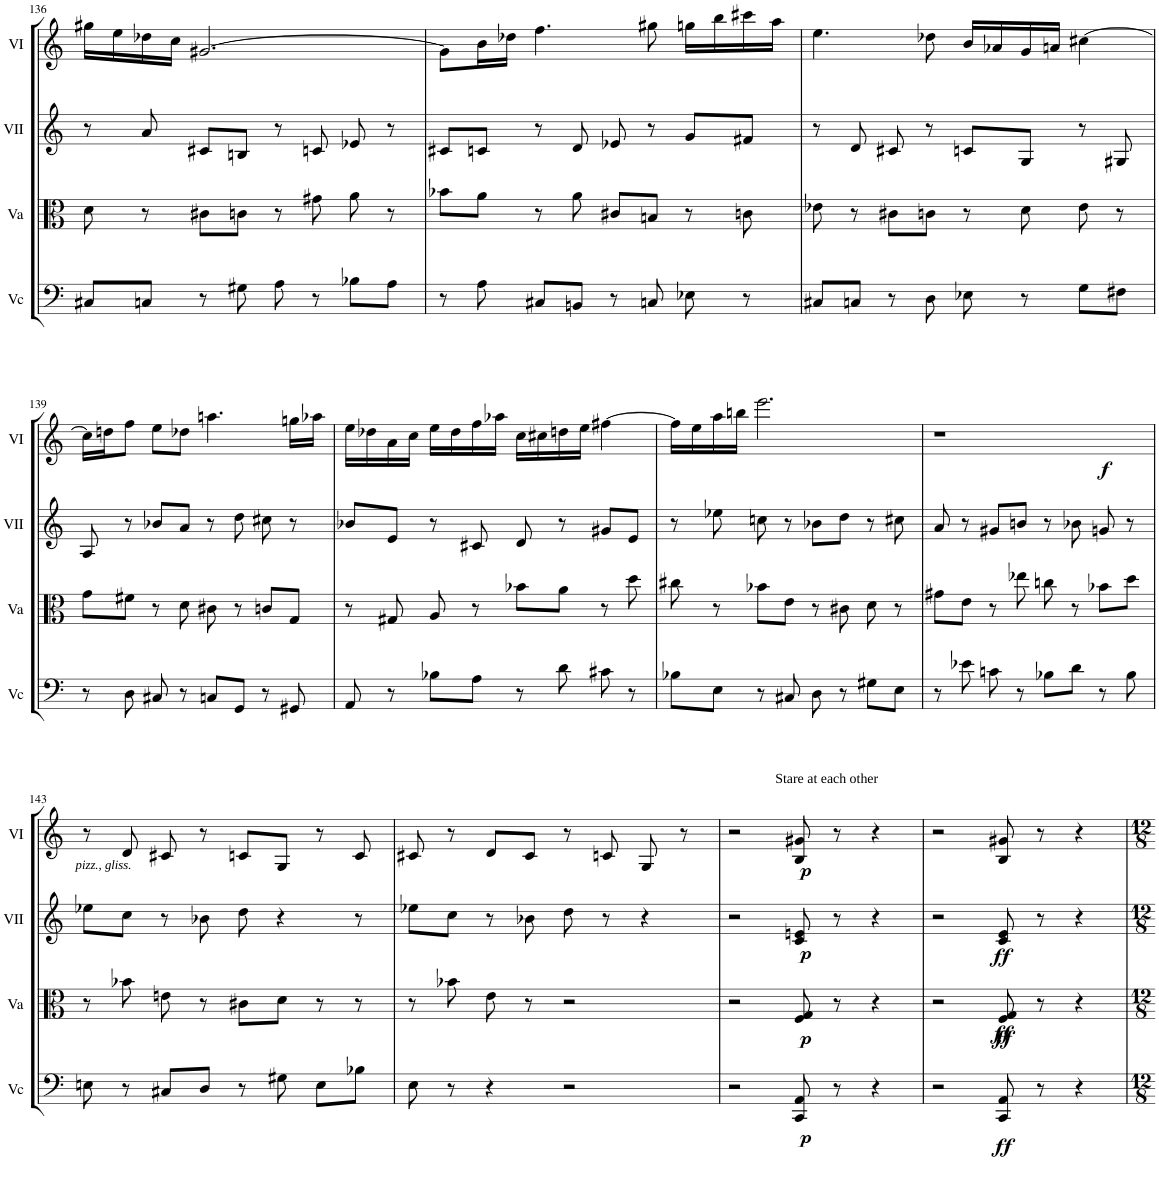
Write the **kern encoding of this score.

**kern	**dynam	**kern	**dynam	**kern	**dynam	**kern	**dynam
*part4	*part4	*part3	*part3	*part2	*part2	*part1	*part1
*staff4	*staff4	*staff3	*staff3	*staff2	*staff2	*staff1	*staff1
*I"Vc	*	*I"Va	*	*I"VII	*	*I"VI	*
*I'Vc	*	*I'Va	*	*I'VII	*	*I'VI	*
!!LO:PB:g=z
*clefF4	*	*clefC3	*	*clefG2	*	*clefG2	*
*k[]	*	*k[]	*	*k[]	*	*k[]	*
*M4/4	*	*M4/4	*	*M4/4	*	*M4/4	*
=136	=136	=136	=136	=136	=136	=136	=136
8C#X/L	.	8d\	.	8r	.	16gg#X\LL	.
.	.	.	.	.	.	16ee\	.
8Cn/J	.	8r	.	8a/	.	16dd-X\	.
.	.	.	.	.	.	16cc\JJ	.
8r	.	8c#X\L	.	8c#X/L	.	[2.g#X/	.
8G#X\	.	8cn\J	.	8Bn/J	.	.	.
8A\	.	8r	.	8r	.	.	.
8r	.	8g#X\	.	8cn/	.	.	.
8B-X\L	.	8a\	.	8e-X/	.	.	.
8A\J	.	8r	.	8r	.	.	.
=137	=137	=137	=137	=137	=137	=137	=137
8r	.	8b-X\L	.	8c#X/L	.	8g#\L]	.
8A\	.	8a\J	.	8cn/J	.	16b\L	.
.	.	.	.	.	.	16dd-X\JJ	.
8C#X/L	.	8r	.	8r	.	4.ff\	.
8BBn/J	.	8a\	.	8d/	.	.	.
8r	.	8c#X/L	.	8e-X/	.	.	.
8Cn/	.	8Bn/J	.	8r	.	8gg#X\	.
8E-X\	.	8r	.	8g/L	.	16ggn\LL	.
.	.	.	.	.	.	16bb\	.
8r	.	8cn\	.	8f#X/J	.	16ccc#X\	.
.	.	.	.	.	.	16aa\JJ	.
=138	=138	=138	=138	=138	=138	=138	=138
8C#X/L	.	8e-X\	.	8r	.	4.ee\	.
8Cn/J	.	8r	.	8d/	.	.	.
8r	.	8c#X\L	.	8c#X/	.	.	.
8D\	.	8cn\J	.	8r	.	8dd-X\	.
8E-X\	.	8r	.	8cn/L	.	16b/LL	.
.	.	.	.	.	.	16a-X/	.
8r	.	8d\	.	8G/J	.	16g/	.
.	.	.	.	.	.	16an/JJ	.
8G\L	.	8e-\	.	8r	.	[4cc#X\	.
8F#X\J	.	8r	.	8G#X/	.	.	.
!!LO:LB:g=z
=139	=139	=139	=139	=139	=139	=139	=139
8r	.	8g\L	.	8A/	.	16cc#\LL]	.
.	.	.	.	.	.	16ddn\J	.
8D\	.	8f#X\J	.	8r	.	8ff\J	.
8C#X/	.	8r	.	8b-X/L	.	8ee\L	.
8r	.	8d\	.	8a/J	.	8dd-X\J	.
8Cn/L	.	8c#X\	.	8r	.	4.aan\	.
8GG/J	.	8r	.	8dd\	.	.	.
8r	.	8cn/L	.	8cc#X\	.	.	.
8GG#X/	.	8G/J	.	8r	.	16ggn\LL	.
.	.	.	.	.	.	16aa-X\JJ	.
=140	=140	=140	=140	=140	=140	=140	=140
8AA/	.	8r	.	8b-X/L	.	16ee\LL	.
.	.	.	.	.	.	16dd-X\	.
8r	.	8G#X/	.	8e/J	.	16a\	.
.	.	.	.	.	.	16cc\JJ	.
8B-X\L	.	8A/	.	8r	.	16ee\LL	.
.	.	.	.	.	.	16dd-\	.
8A\J	.	8r	.	8c#X/	.	16ff\	.
.	.	.	.	.	.	16aa-X\JJ	.
8r	.	8b-X\L	.	8d/	.	16cc\LL	.
.	.	.	.	.	.	16cc#X\	.
8d\	.	8a\J	.	8r	.	16ddn\	.
.	.	.	.	.	.	16ee\JJ	.
8c#X\	.	8r	.	8g#X/L	.	[4ff#X\	.
8r	.	8dd\	.	8e/J	.	.	.
=141	=141	=141	=141	=141	=141	=141	=141
8B-X\L	.	8cc#X\	.	8r	.	16ff#\LL]	.
.	.	.	.	.	.	16ee\	.
8E\J	.	8r	.	8ee-X\	.	16aa\	.
.	.	.	.	.	.	16bbn\JJ	.
8r	.	8b-X\L	.	8ccn\	.	2.eee\	.
8C#X/	.	8e\J	.	8r	.	.	.
8D\	.	8r	.	8b-X\L	.	.	.
8r	.	8c#X\	.	8dd\J	.	.	.
8G#X\L	.	8d\	.	8r	.	.	.
8E\J	.	8r	.	8cc#X\	.	.	.
=142	=142	=142	=142	=142	=142	=142	=142
!	!	!	!	!	!	!	!LO:DY:b
8r	.	8g#X\L	.	8a/	.	1r	f
8e-X\	.	8e\J	.	8r	.	.	.
8cn\	.	8r	.	8g#X/L	.	.	.
8r	.	8ee-X\	.	8bn/J	.	.	.
8B-X\L	.	8ccn\	.	8r	.	.	.
8d\J	.	8r	.	8b-X\	.	.	.
8r	.	8b-X\L	.	8gn/	.	.	.
8B-\	.	8dd\J	.	8r	.	.	.
!!LO:LB:g=z
=143	=143	=143	=143	=143	=143	=143	=143
8En\	.	8r	.	8ee-X\L	.	8r	.
!	!	!	!	!	!	!LO:TX:b:i:t=pizz., gliss.	!
8r	.	8b-X\	.	8cc\J	.	8d/	.
8C#X/L	.	8en\	.	8r	.	8c#X/	.
8D/J	.	8r	.	8b-X\	.	8r	.
8r	.	8c#X\L	.	8dd\	.	8cn/L	.
8G#X\	.	8d\J	.	4r	.	8G/J	.
8E\L	.	8r	.	.	.	8r	.
8B-X\J	.	8r	.	8r	.	8c/	.
=144	=144	=144	=144	=144	=144	=144	=144
8E\	.	8r	.	8ee-X\L	.	8c#X/	.
8r	.	8b-X\	.	8cc\J	.	8r	.
4r	.	8e\	.	8r	.	8d/L	.
.	.	8r	.	8b-X\	.	8c#/J	.
2r	.	2r	.	8dd\	.	8r	.
.	.	.	.	8r	.	8cn/	.
.	.	.	.	4r	.	8G/	.
.	.	.	.	.	.	8r	.
=145	=145	=145	=145	=145	=145	=145	=145
!	!	!	!	!	!	!LO:TX:a:t=Stare at each other	!
2r	.	2r	.	2r	.	2r	.
!	!LO:DY:b	!	!LO:DY:b	!	!LO:DY:b	!	!LO:DY:b
8CC/ 8AA/	p	8F/ 8G/	p	8c/ 8en/	p	8B/ 8g#X/	p
8r	.	8r	.	8r	.	8r	.
4r	.	4r	.	4r	.	4r	.
=146	=146	=146	=146	=146	=146	=146	=146
2r	.	2r	.	2r	.	2r	.
!	!LO:DY:b	!	!LO:DY:b	!	!	!	!
!	!	!	!LO:DY:n=1:b	!	!LO:DY:b	!	!
8CC/ 8AA/	ff	8F/ 8G/	ff ff	8c/ 8e/	ff	8B/ 8g#X/	.
8r	.	8r	.	8r	.	8r	.
4r	.	4r	.	4r	.	4r	.
=	=	=	=	=	=	=	=
*-	*-	*-	*-	*-	*-	*-	*-
